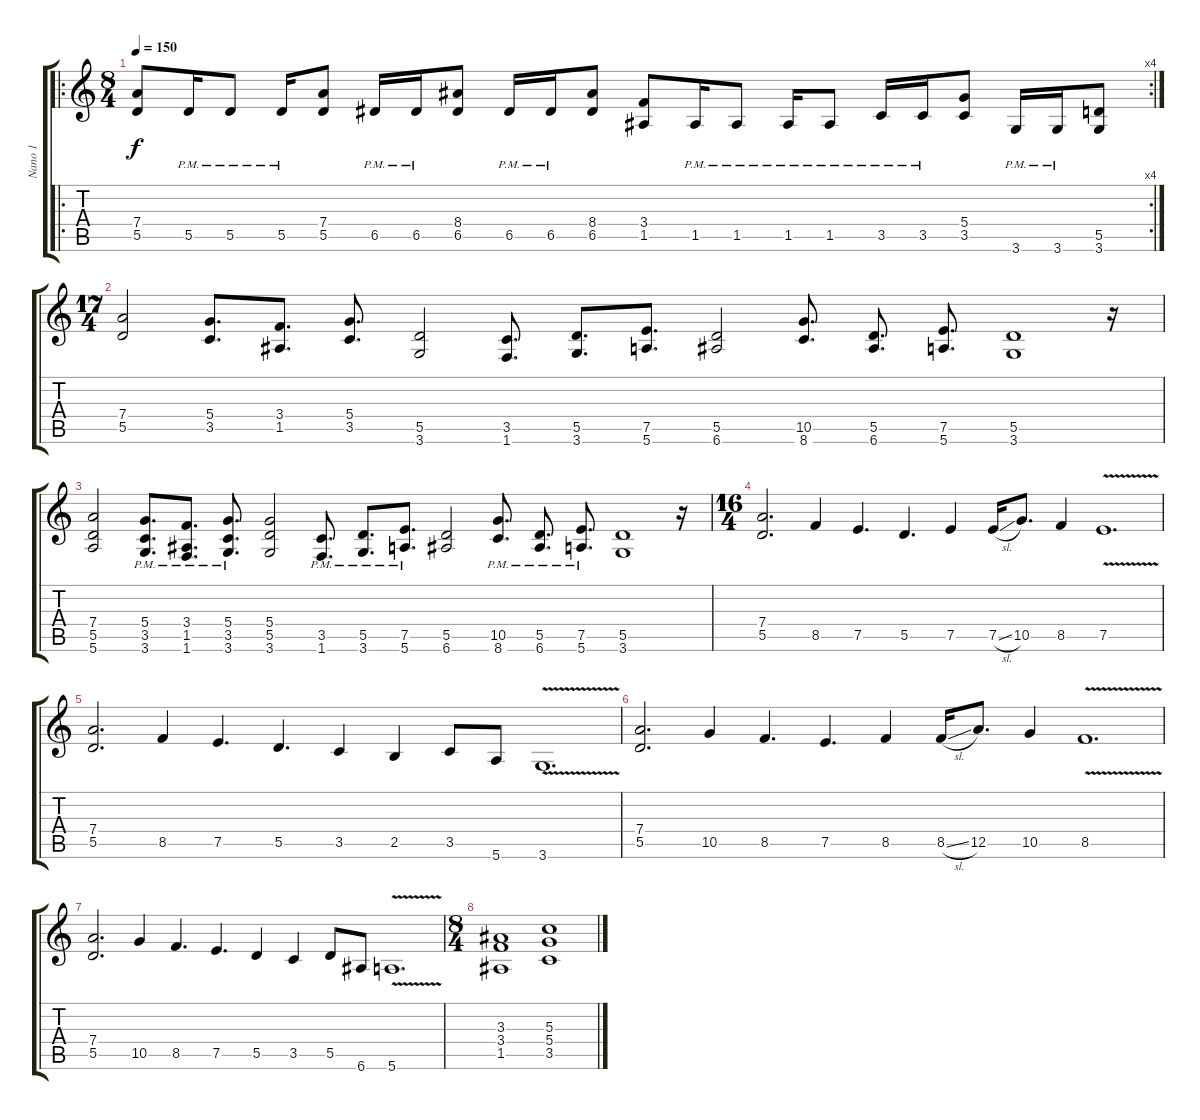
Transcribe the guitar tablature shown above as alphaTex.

\track ("Nano 1" "Nano 1") {instrument overdrivenguitar}
\staff {score tabs}
\tuning (E4 B3 G3 D3 A2 E2) {hide}
\ro
\rc 4
\ts (8 4)
\tempo 150
\clef g2
\ks c
(7.4 5.5).8{dy f} 5.5{pm}.16 5.5{pm}.8 5.5{pm}.16 (7.4 5.5).8 6.5{pm}.16 6.5{pm}.16 (8.4 6.5).8 6.5{pm}.16 6.5{pm}.16 (8.4 6.5).8 (3.4 1.5).8 1.5{pm}.16 1.5{pm}.8 1.5{pm}.16 1.5{pm}.8 3.5{pm}.16 3.5{pm}.16 (5.4 3.5).8 3.6{pm}.16 3.6{pm}.16 (5.5 3.6).8 |
\ts (17 4)
(7.4 5.5).2 (5.4 3.5).8{d} (3.4 1.5).8{d} (5.4 3.5).8{d} (5.5 3.6).2 (3.5 1.6).8{d} (5.5 3.6).8{d} (7.5 5.6).8{d} (5.5 6.6).2 (10.5 8.6).8{d} (5.5 6.6).8{d} (7.5 5.6).8{d} (5.5 3.6).1 r.16 |
(7.4 5.5 5.6).2 (5.4{pm} 3.5{pm} 3.6).8{d} (3.4{pm} 1.5{pm} 1.6).8{d} (5.4{pm} 3.5{pm} 3.6).8{d} (5.4 5.5 3.6).2 (3.5{pm} 1.6{pm}).8{d} (5.5{pm} 3.6{pm}).8{d} (7.5{pm} 5.6{pm}).8{d} (5.5 6.6).2 (10.5{pm} 8.6{pm}).8{d} (5.5{pm} 6.6{pm}).8{d} (7.5{pm} 5.6{pm}).8{d} (5.5 3.6).1 r.16 |
\ts (16 4)
(7.4 5.5).2{d} 8.5.4 7.5.4{d} 5.5.4{d} 7.5.4 7.5{sl}.16 10.5.8{d} 8.5.4 7.5{v}.1{d} |
(7.4 5.5).2{d} 8.5.4 7.5.4{d} 5.5.4{d} 3.5.4 2.5.4 3.5.8 5.6.8 3.6{v}.1{d} |
(7.4 5.5).2{d} 10.5.4 8.5.4{d} 7.5.4{d} 8.5.4 8.5{sl}.16 12.5.8{d} 10.5.4 8.5{v}.1{d} |
(7.4 5.5).2{d} 10.5.4 8.5.4{d} 7.5.4{d} 5.5.4 3.5.4 5.5.8 6.6.8 5.6{v}.1{d} |
\ts (8 4)
(3.3 3.4 1.5).1 (5.3 5.4 3.5).1
